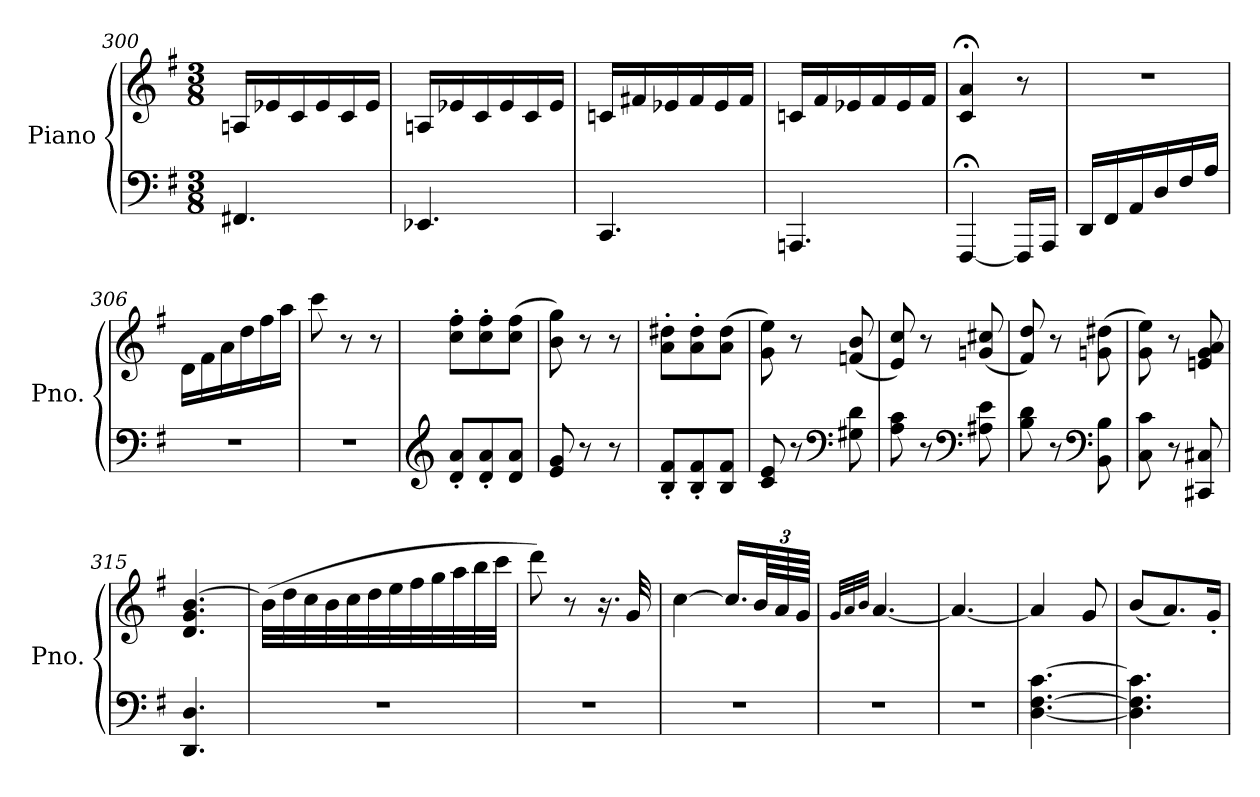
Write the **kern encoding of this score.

**kern	**kern
*part1	*part1
*staff2	*staff1
*I"Piano	*
*I'Pno.	*
*clefF4	*clefG2
*k[f#]	*k[f#]
*G:	*G:
*M3/8	*M3/8
=300	=300
4.FF#X/	16An/LL
.	16e-X/
.	16c/
.	16e-/
.	16c/
.	16e-/JJ
=301	=301
4.EE-X/	16An/LL
.	16e-X/
.	16c/
.	16e-/
.	16c/
.	16e-/JJ
=302	=302
4.CC/	16cn/LL
.	16f#X/
.	16e-X/
.	16f#/
.	16e-/
.	16f#/JJ
=303	=303
4.AAAn/	16cn/LL
.	16f#/
.	16e-X/
.	16f#/
.	16e-/
.	16f#/JJ
=304	=304
[4FFF#;</	4c/;< 4a/;<
16FFF#/LL]	8r
16AAA/JJ	.
=305	=305
16DD/LL	4.r
16FF#/	.
16AA/	.
16D/	.
16F#/	.
16A/JJ	.
=306	=306
4.r	16d\LL
.	16f#\
.	16a\
.	16dd\
.	16ff#\
.	16aa\JJ
=307	=307
4.r	8ccc\
.	8r
.	8r
=308	=308
*clefG2	*
8d/' 8a/'L	8cc\' 8ff#\'L
8d/' 8a/'	8cc\' 8ff#\'
8d/ 8a/J	(>8cc\ 8ff#\J
=309	=309
8e/ 8g/	8b\ 8gg\)
8r	8r
8r	8r
=310	=310
8B/' 8f#/'L	8a\' 8dd#X\'L
8B/' 8f#/'	8a\' 8dd#\'
8B/ 8f#/J	(>8a\ 8dd#\J
=311	=311
8c/ 8e/	8g\ 8ee\)
8r	8r
*clefF4	*
8G#X\ 8d\	(<8fn/ 8b/
=312	=312
8A\ 8c\	8e/ 8cc/)
8r	8r
*clefF4	*
8A#X\ 8e\	(<8gn/ 8cc#X/
=313	=313
8B\ 8d\	8f#/ 8dd/)
8r	8r
*clefF4	*
8BB\ 8B\	(>8gn\ 8dd#X\
=314	=314
8C\ 8c\	8g\ 8ee\)
8r	8r
8CC#X/ 8C#X/	8en/ 8g/ 8a/
=315	=315
4.DD/ 4.D/	4.d/ 4.g/ [4.b/
=316	=316
4.r	(>32b\LLL]
.	32dd\
.	32cc\
.	32b\
.	32cc\
.	32dd\
.	32ee\
.	32ff#\
.	32gg\
.	32aa\
.	32bb\
.	32ccc\JJJ
=317	=317
4.r	8ddd\)
.	8r
.	16.r
.	32g/
=318	=318
4.r	[4cc\
.	16.cc/LL]
*	*Xbrackettup
.	96b/LL
.	96a/
.	96g/JJJJ
=319	=319
.	32qg/LLL
.	32qa/
.	32qb/JJJ
4.r	[4.a/
=320	=320
4.r	4.a/_
=321	=321
[4.D\ [4.F#\ [4.c\	4a/]
.	8g/
=322	=322
4.D\] 4.F#\] 4.c\]	(<8b/L
.	8.a/)
.	16g'/Jk
=	=
*-	*-
